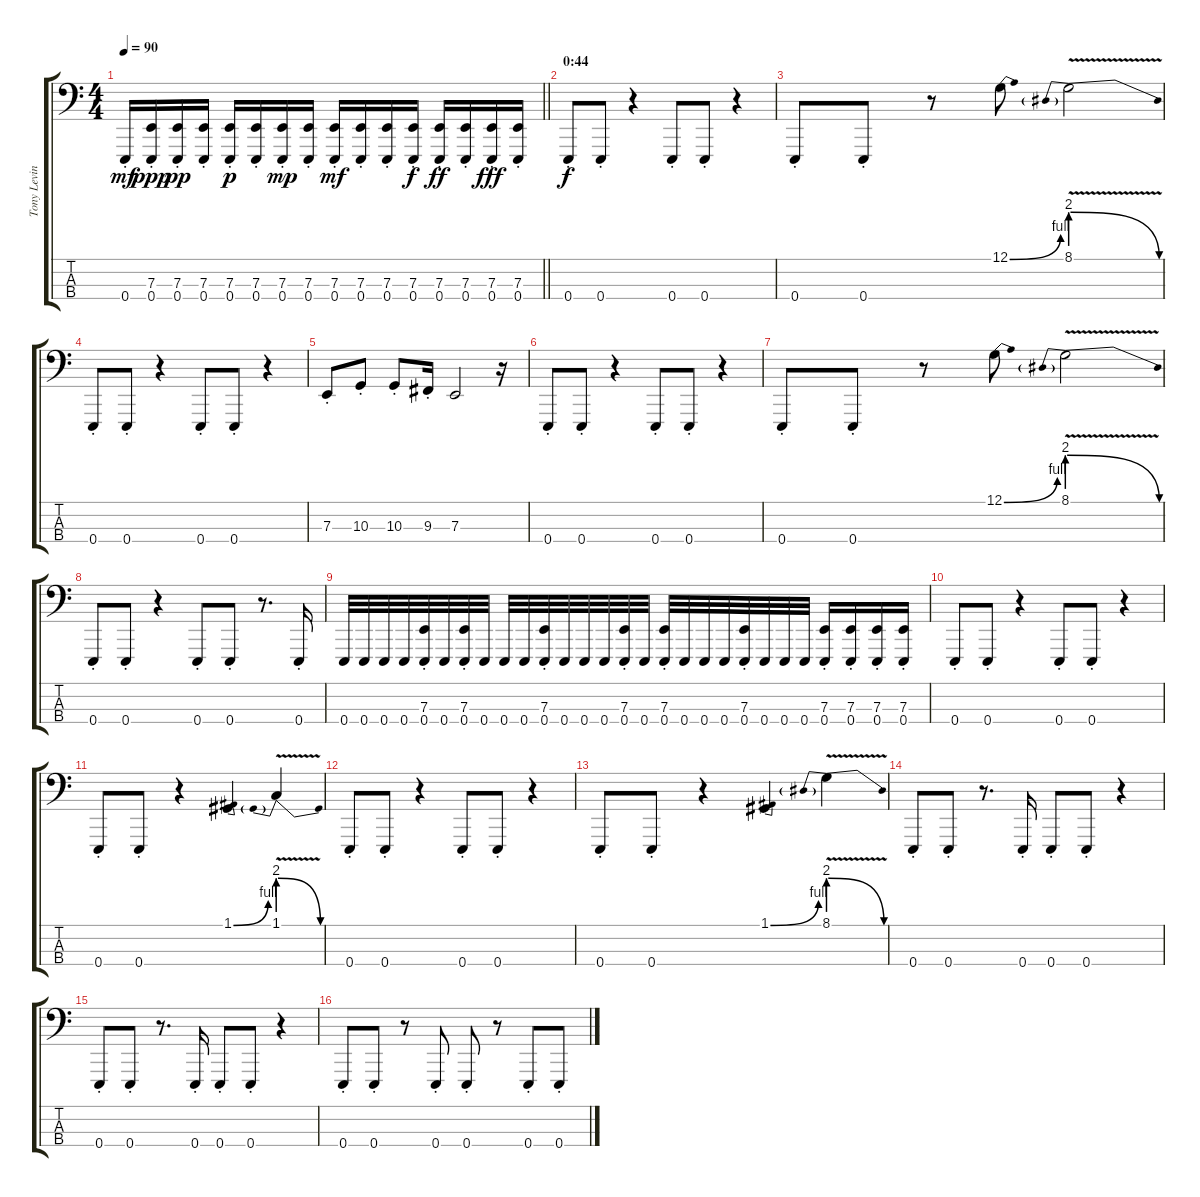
\track ("Tony Levin (Stick Bass)" "Tony Levin") {instrument lead8bassandlead}
\staff {score tabs}
\tuning (G2 D2 A1 E1) {hide}
\ts (4 4)
\tempo 90
\clef f4
\barLineRight lightlight
\ks c
0.4{st}.16{dy mf} (7.3{st} 0.4).16{dy ppp} (7.3{st} 0.4).16{dy pp} (7.3{st} 0.4).16 (7.3{st} 0.4).16{dy p} (7.3{st} 0.4).16 (7.3{st} 0.4).16{dy mp} (7.3{st} 0.4).16 (7.3{st} 0.4).16{dy mf} (7.3{st} 0.4).16 (7.3{st} 0.4).16 (7.3{st} 0.4).16{dy f} (7.3{st} 0.4).16{dy ff} (7.3{st} 0.4).16 (7.3{st} 0.4).16{dy fff} (7.3{st} 0.4).16 |
\section ("" "0:44")
0.4{st}.8{dy f} 0.4{st}.8 r.4 0.4{st}.8 0.4{st}.8 r.4 |
0.4{st}.8 0.4{st}.8 r.8 12.1{be (bend 0 0 60 4)}.8 8.1{be (prebendrelease 0 8 60 0) v}.2 |
0.4{st}.8 0.4{st}.8 r.4 0.4{st}.8 0.4{st}.8 r.4 |
7.3{st}.8 10.3{st}.8 10.3{st}.8 9.3{st}.16 7.3.2 r.16 |
0.4{st}.8 0.4{st}.8 r.4 0.4{st}.8 0.4{st}.8 r.4 |
0.4{st}.8 0.4{st}.8 r.8 12.1{be (bend 0 0 60 4)}.8 8.1{be (prebendrelease 0 8 60 0) v}.2 |
0.4{st}.8 0.4{st}.8 r.4 0.4{st}.8 0.4{st}.8 r.8{d} 0.4{st}.16 |
0.4.32 0.4.32 0.4.32 0.4.32 (7.3{st} 0.4).32 0.4.32 (7.3{st} 0.4).32 0.4.32 0.4.32 0.4.32 (7.3{st} 0.4).32 0.4.32 0.4.32 0.4.32 (7.3{st} 0.4).32 0.4.32 (7.3{st} 0.4).32 0.4.32 0.4.32 0.4.32 (7.3{st} 0.4).32 0.4.32 0.4.32 0.4.32 (7.3{st} 0.4{st}).16 (7.3{st} 0.4{st}).16 (7.3{st} 0.4{st}).16 (7.3{st} 0.4{st}).16 |
0.4{st}.8 0.4{st}.8 r.4 0.4{st}.8 0.4{st}.8 r.4 |
0.4{st}.8 0.4{st}.8 r.4 1.1{be (bend 0 0 60 4)}.4 1.1{be (prebendrelease 0 8 60 0) v}.4 |
0.4{st}.8 0.4{st}.8 r.4 0.4{st}.8 0.4{st}.8 r.4 |
0.4{st}.8 0.4{st}.8 r.4 1.1{be (bend 0 0 60 4)}.4 8.1{be (prebendrelease 0 8 60 0) v}.4 |
0.4{st}.8 0.4{st}.8 r.8{d} 0.4{st}.16 0.4{st}.8 0.4{st}.8 r.4 |
0.4{st}.8 0.4{st}.8 r.8{d} 0.4{st}.16 0.4{st}.8 0.4{st}.8 r.4 |
0.4{st}.8 0.4{st}.8 r.8 0.4{st}.8 0.4{st}.8 r.8 0.4{st}.8 0.4{st}.8
